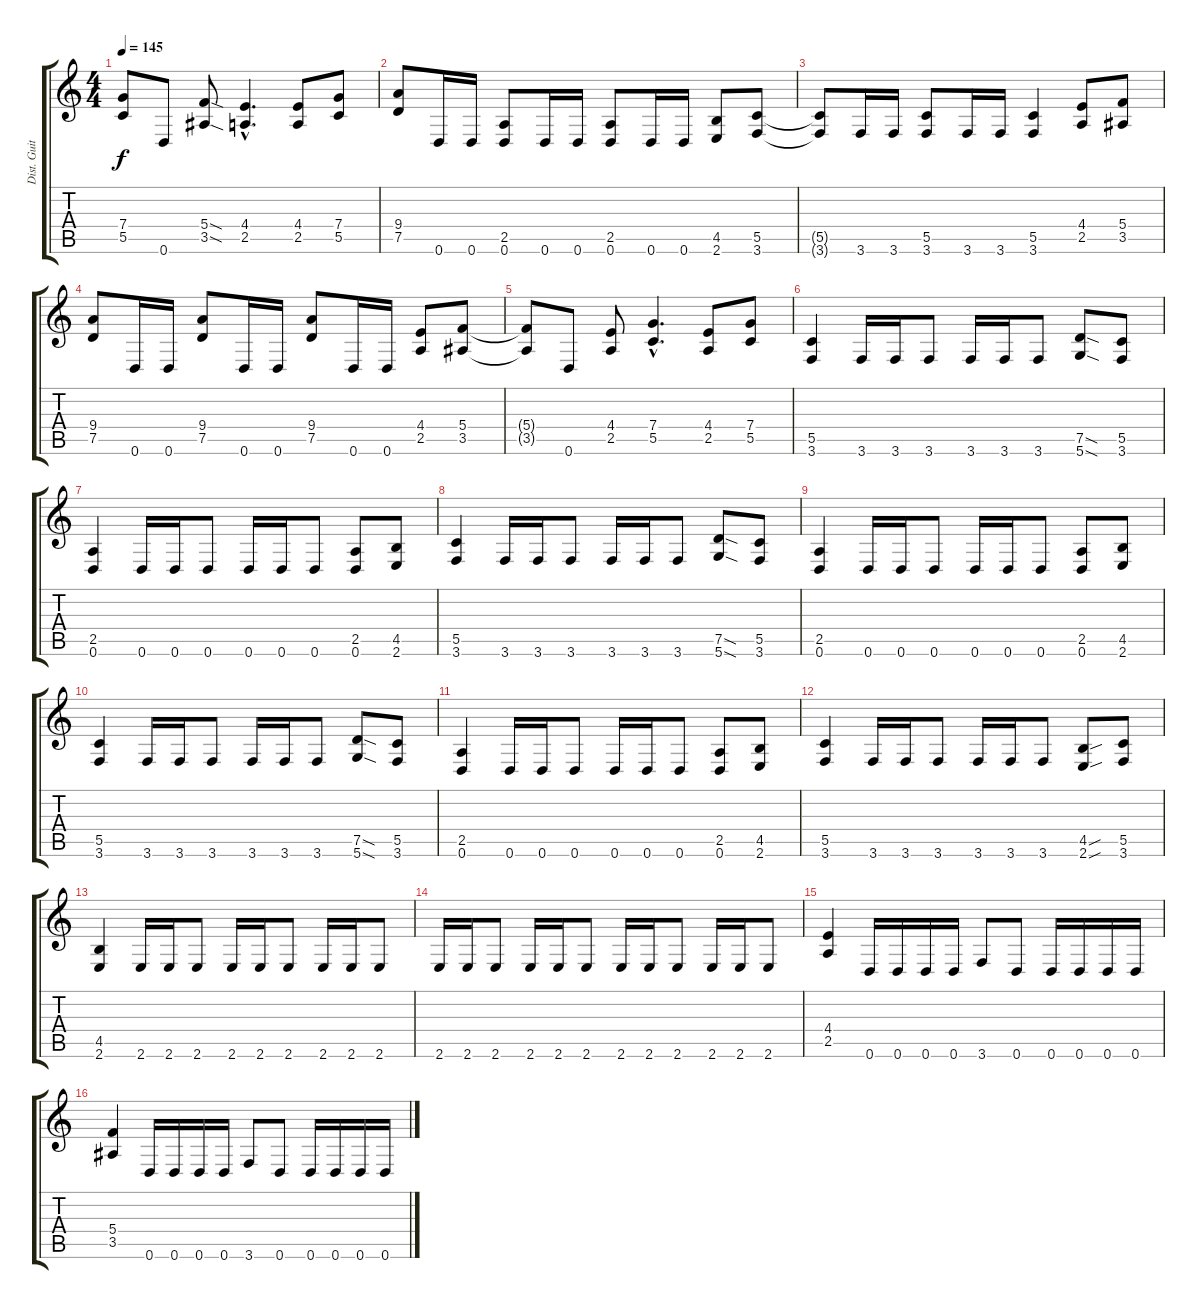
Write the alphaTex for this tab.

\track ("Dist. Guitar I" "Dist. Guit") {instrument distortionguitar}
\staff {score tabs}
\tuning (D4 A3 F3 C3 G2 D2) {hide}
\ts (4 4)
\tempo 145
\clef g2
\ks c
(7.4{t} 5.5{t}).8{dy f} 0.6.8 (5.4{sod} 3.5{sod}).8 (4.4{hac} 2.5{hac}).4{d} (4.4 2.5).8 (7.4 5.5).8 |
(9.4 7.5).8 0.6.16 0.6.16 (2.5 0.6).8 0.6.16 0.6.16 (2.5 0.6).8 0.6.16 0.6.16 (4.5 2.6).8 (5.5 3.6).8 |
(5.5{t} 3.6{t}).8 3.6.16 3.6.16 (5.5 3.6).8 3.6.16 3.6.16 (5.5 3.6).4 (4.4 2.5).8 (5.4 3.5).8 |
(9.4 7.5).8 0.6.16 0.6.16 (9.4 7.5).8 0.6.16 0.6.16 (9.4 7.5).8 0.6.16 0.6.16 (4.4 2.5).8 (5.4 3.5).8 |
(5.4{t} 3.5{t}).8 0.6.8 (4.4 2.5).8 (7.4{hac} 5.5{hac}).4{d} (4.4 2.5).8 (7.4 5.5).8 |
(5.5 3.6).4 3.6.16 3.6.16 3.6.8 3.6.16 3.6.16 3.6.8 (7.5{sod} 5.6{sod}).8 (5.5 3.6).8 |
(2.5 0.6).4 0.6.16 0.6.16 0.6.8 0.6.16 0.6.16 0.6.8 (2.5 0.6).8 (4.5 2.6).8 |
(5.5 3.6).4 3.6.16 3.6.16 3.6.8 3.6.16 3.6.16 3.6.8 (7.5{sod} 5.6{sod}).8 (5.5 3.6).8 |
(2.5 0.6).4 0.6.16 0.6.16 0.6.8 0.6.16 0.6.16 0.6.8 (2.5 0.6).8 (4.5 2.6).8 |
(5.5 3.6).4 3.6.16 3.6.16 3.6.8 3.6.16 3.6.16 3.6.8 (7.5{sod} 5.6{sod}).8 (5.5 3.6).8 |
(2.5 0.6).4 0.6.16 0.6.16 0.6.8 0.6.16 0.6.16 0.6.8 (2.5 0.6).8 (4.5 2.6).8 |
(5.5 3.6).4 3.6.16 3.6.16 3.6.8 3.6.16 3.6.16 3.6.8 (4.5{sou} 2.6{sou}).8 (5.5 3.6).8 |
(4.5 2.6).4 2.6.16 2.6.16 2.6.8 2.6.16 2.6.16 2.6.8 2.6.16 2.6.16 2.6.8 |
2.6.16 2.6.16 2.6.8 2.6.16 2.6.16 2.6.8 2.6.16 2.6.16 2.6.8 2.6.16 2.6.16 2.6.8 |
(4.4 2.5).4 0.6.16 0.6.16 0.6.16 0.6.16 3.6.8 0.6.8 0.6.16 0.6.16 0.6.16 0.6.16 |
(5.4 3.5).4 0.6.16 0.6.16 0.6.16 0.6.16 3.6.8 0.6.8 0.6.16 0.6.16 0.6.16 0.6.16
